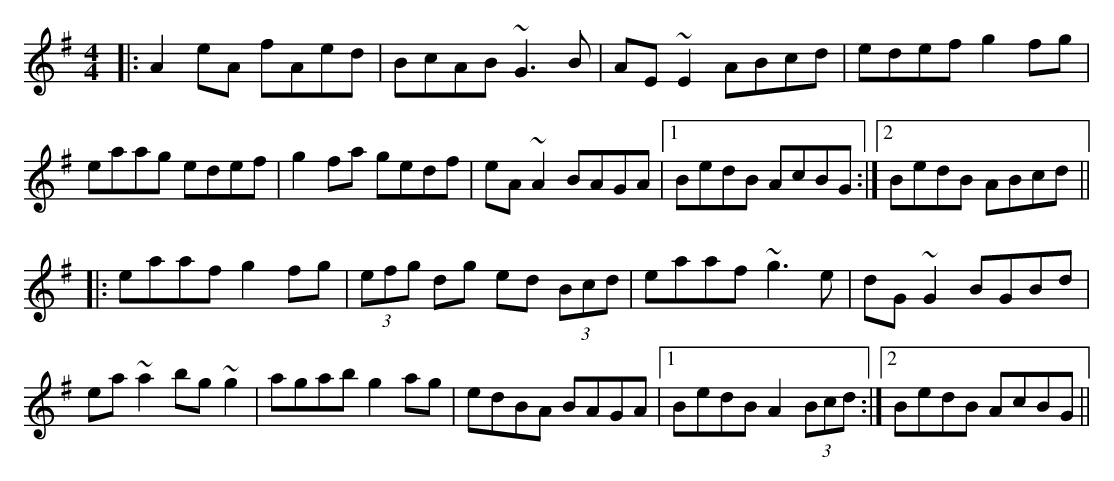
X:1
M:4/4
K:Ador
|:A2eA fAed|BcAB ~G3B|AE~E2 ABcd|edef g2fg|
eaag edef|g2fa gedf|eA~A2 BAGA|1 BedB AcBG:|2 BedB ABcd||
|:eaaf g2fg|(3efg dg ed (3Bcd|eaaf ~g3e|dG~G2 BGBd|
ea~a2 bg~g2|agab g2ag|edBA BAGA|1 BedB A2 (3Bcd:|2 BedB AcBG||
